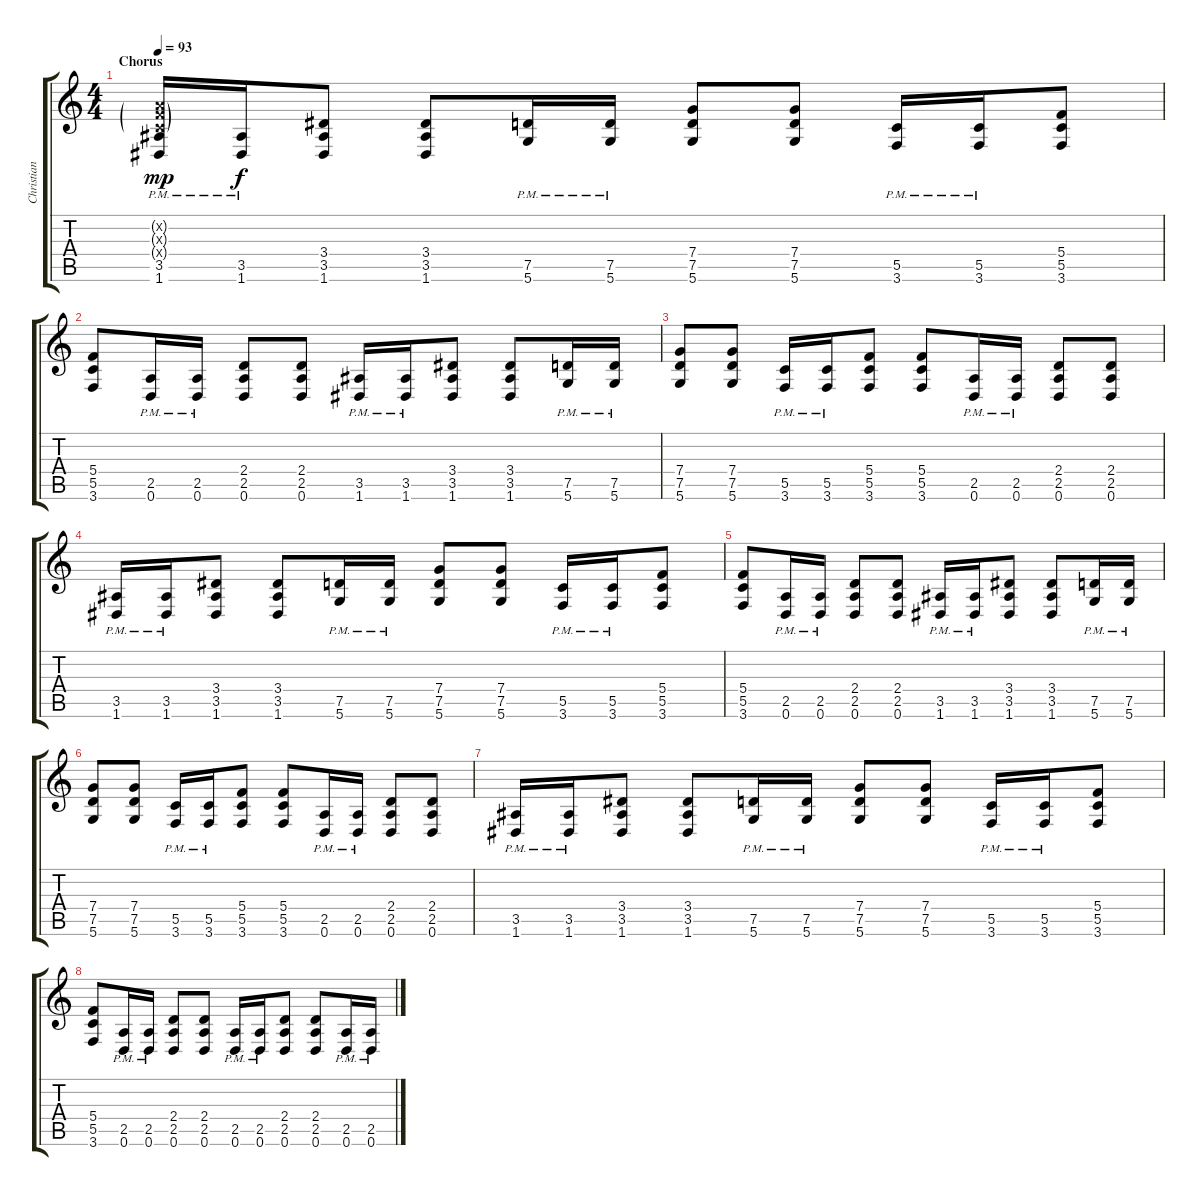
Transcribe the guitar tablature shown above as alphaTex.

\track ("Christian Andreu" "Christian ") {instrument distortionguitar}
\staff {score tabs}
\tuning (D4 A3 F3 C3 G2 D2) {hide}
\ts (4 4)
\section ("" "Chorus")
\tempo 93
\clef g2
\ks c
(0.2{g x} 0.3{g x} 0.4{g x} 3.5{pm} 1.6{pm}).16{dy mp} (3.5{pm} 1.6{pm}).16{dy f} (3.4 3.5 1.6).8 (3.4 3.5 1.6).8 (7.5{pm} 5.6{pm}).16 (7.5{pm} 5.6{pm}).16 (7.4 7.5 5.6).8 (7.4 7.5 5.6).8 (5.5{pm} 3.6{pm}).16 (5.5{pm} 3.6{pm}).16 (5.4 5.5 3.6).8 |
(5.4 5.5 3.6).8 (2.5{pm} 0.6{pm}).16 (2.5{pm} 0.6{pm}).16 (2.4 2.5 0.6).8 (2.4 2.5 0.6).8 (3.5{pm} 1.6{pm}).16 (3.5{pm} 1.6{pm}).16 (3.4 3.5 1.6).8 (3.4 3.5 1.6).8 (7.5{pm} 5.6{pm}).16 (7.5{pm} 5.6{pm}).16 |
(7.4 7.5 5.6).8 (7.4 7.5 5.6).8 (5.5{pm} 3.6{pm}).16 (5.5{pm} 3.6{pm}).16 (5.4 5.5 3.6).8 (5.4 5.5 3.6).8 (2.5{pm} 0.6{pm}).16 (2.5{pm} 0.6{pm}).16 (2.4 2.5 0.6).8 (2.4 2.5 0.6).8 |
(3.5{pm} 1.6{pm}).16 (3.5{pm} 1.6{pm}).16 (3.4 3.5 1.6).8 (3.4 3.5 1.6).8 (7.5{pm} 5.6{pm}).16 (7.5{pm} 5.6{pm}).16 (7.4 7.5 5.6).8 (7.4 7.5 5.6).8 (5.5{pm} 3.6{pm}).16 (5.5{pm} 3.6{pm}).16 (5.4 5.5 3.6).8 |
(5.4 5.5 3.6).8 (2.5{pm} 0.6{pm}).16 (2.5{pm} 0.6{pm}).16 (2.4 2.5 0.6).8 (2.4 2.5 0.6).8 (3.5{pm} 1.6{pm}).16 (3.5{pm} 1.6{pm}).16 (3.4 3.5 1.6).8 (3.4 3.5 1.6).8 (7.5{pm} 5.6{pm}).16 (7.5{pm} 5.6{pm}).16 |
(7.4 7.5 5.6).8 (7.4 7.5 5.6).8 (5.5{pm} 3.6{pm}).16 (5.5{pm} 3.6{pm}).16 (5.4 5.5 3.6).8 (5.4 5.5 3.6).8 (2.5{pm} 0.6{pm}).16 (2.5{pm} 0.6{pm}).16 (2.4 2.5 0.6).8 (2.4 2.5 0.6).8 |
(3.5{pm} 1.6{pm}).16 (3.5{pm} 1.6{pm}).16 (3.4 3.5 1.6).8 (3.4 3.5 1.6).8 (7.5{pm} 5.6{pm}).16 (7.5{pm} 5.6{pm}).16 (7.4 7.5 5.6).8 (7.4 7.5 5.6).8 (5.5{pm} 3.6{pm}).16 (5.5{pm} 3.6{pm}).16 (5.4 5.5 3.6).8 |
(5.4 5.5 3.6).8 (2.5{pm} 0.6{pm}).16 (2.5{pm} 0.6{pm}).16 (2.4 2.5 0.6).8 (2.4 2.5 0.6).8 (2.5{pm} 0.6{pm}).16 (2.5{pm} 0.6{pm}).16 (2.4 2.5 0.6).8 (2.4 2.5 0.6).8 (2.5{pm} 0.6{pm}).16 (2.5{pm} 0.6{pm}).16
